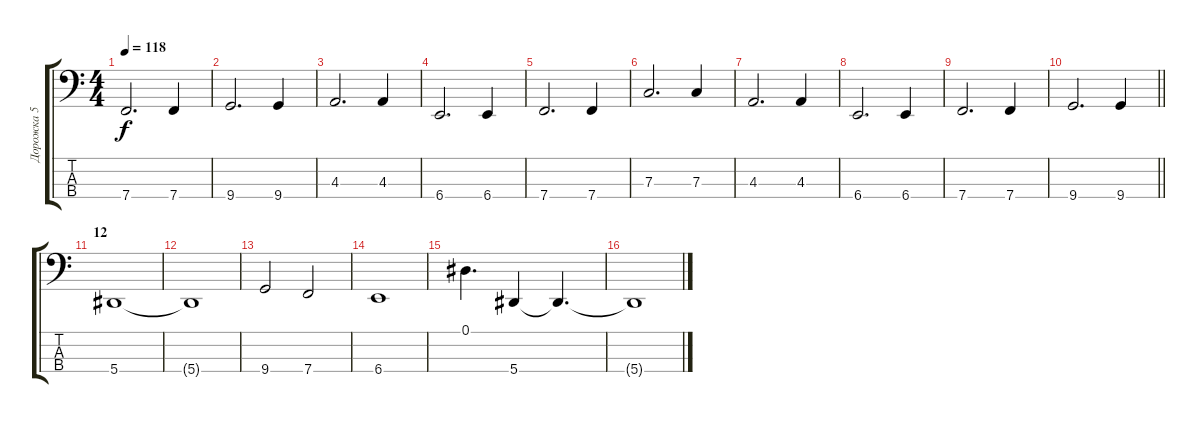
\track ("Дорожка 5" "Дорожка 5") {instrument electricbassfinger}
\staff {score tabs}
\tuning (Eb2 Bb1 F1 Bb0) {hide}
\ts (4 4)
\tempo 118
\clef f4
\ks c
7.4.2{d dy f} 7.4.4 |
9.4.2{d} 9.4.4 |
4.3.2{d} 4.3.4 |
6.4.2{d} 6.4.4 |
7.4.2{d} 7.4.4 |
7.3.2{d} 7.3.4 |
4.3.2{d} 4.3.4 |
6.4.2{d} 6.4.4 |
7.4.2{d} 7.4.4 |
\barLineRight lightlight
9.4.2{d} 9.4.4 |
\section ("" "12")
5.4.1 |
5.4{t}.1 |
9.4.2 7.4.2 |
6.4.1 |
0.1.4{d} 5.4.4 5.4{t}.4{d} |
5.4{t}.1
